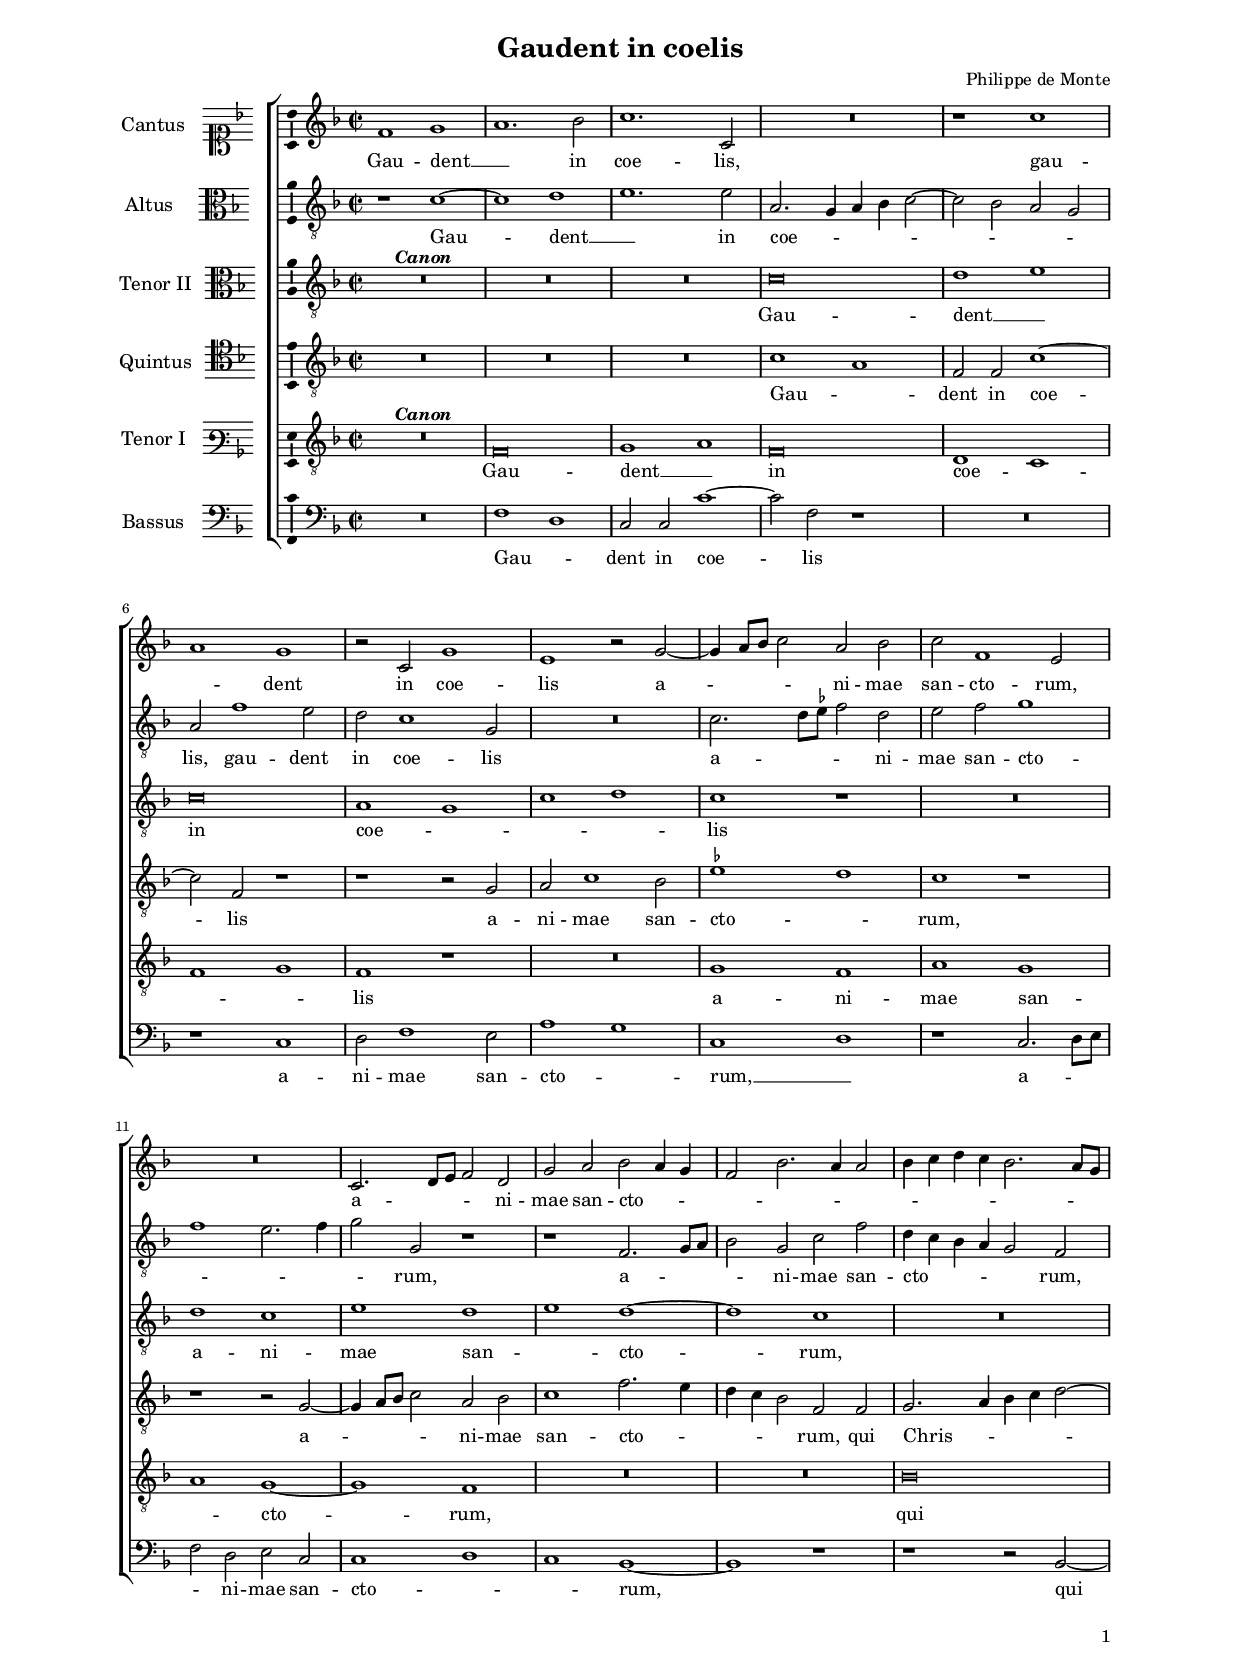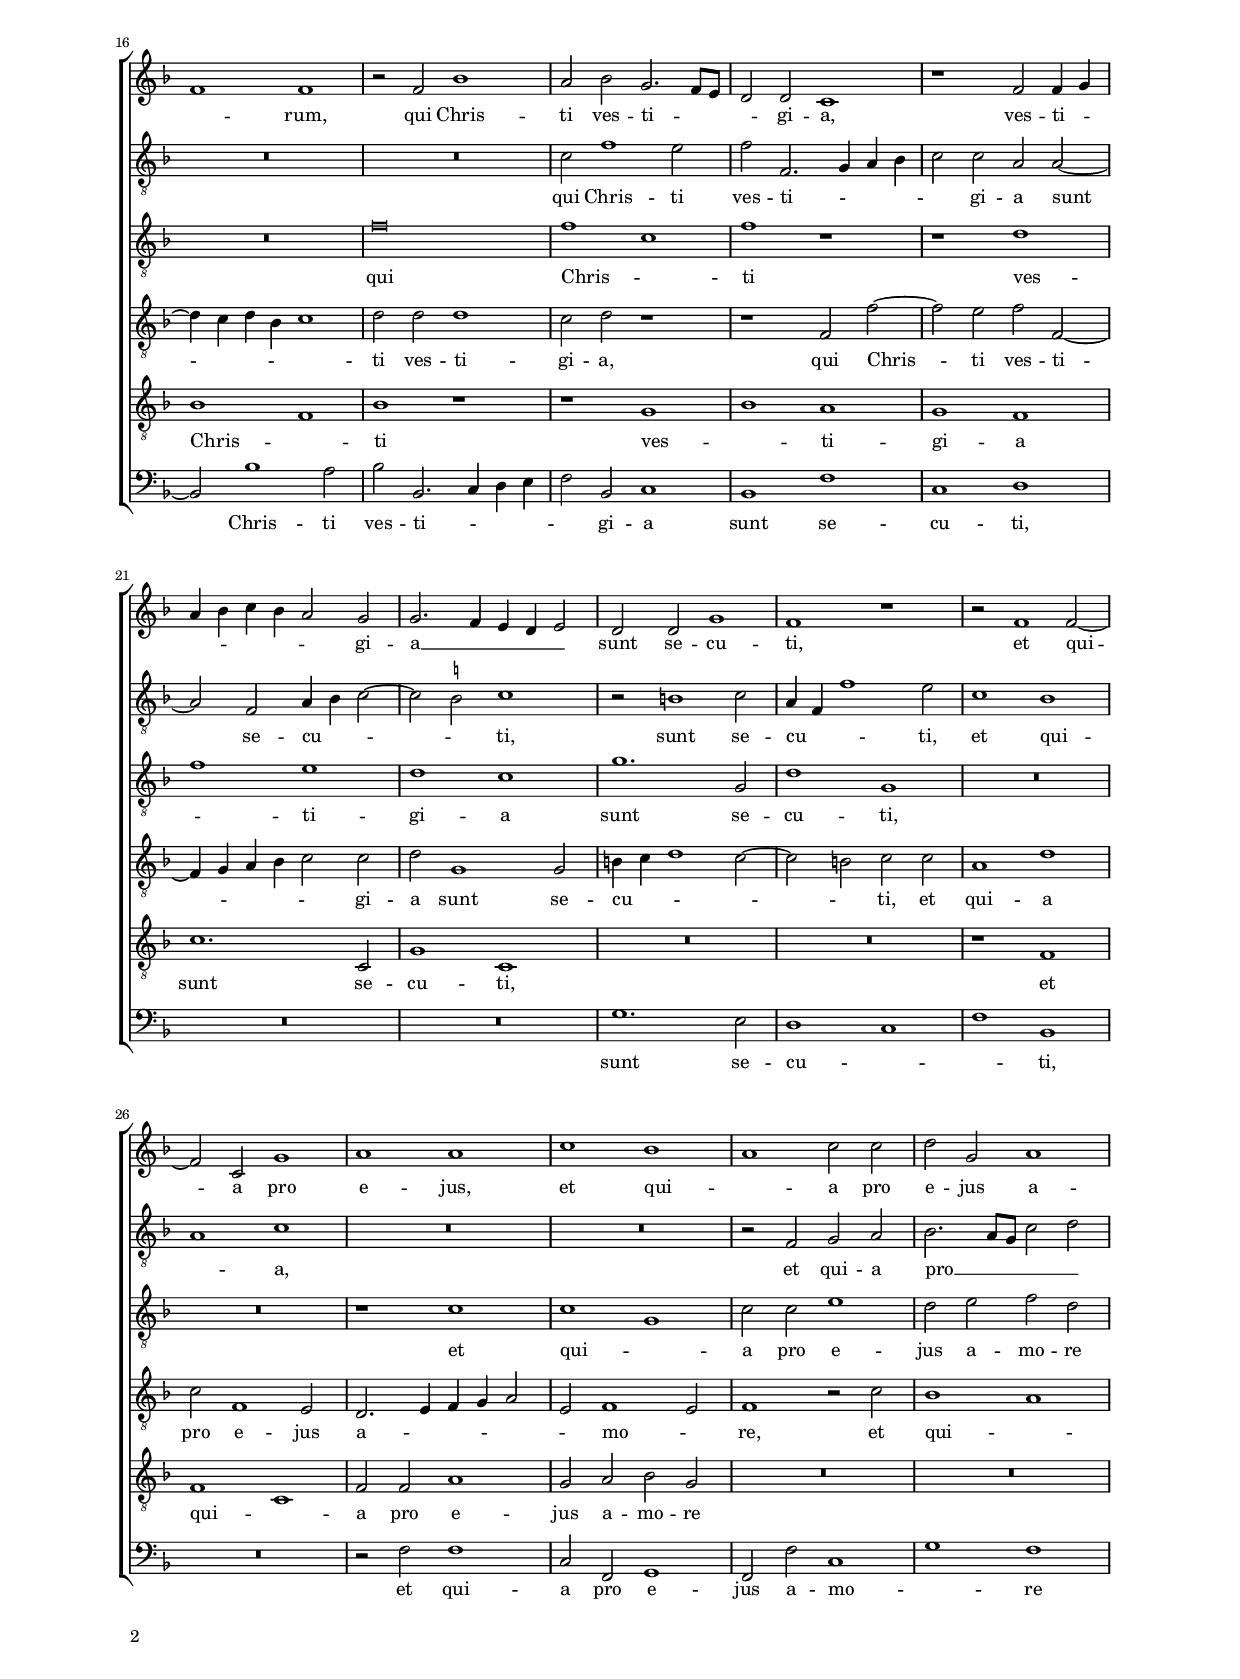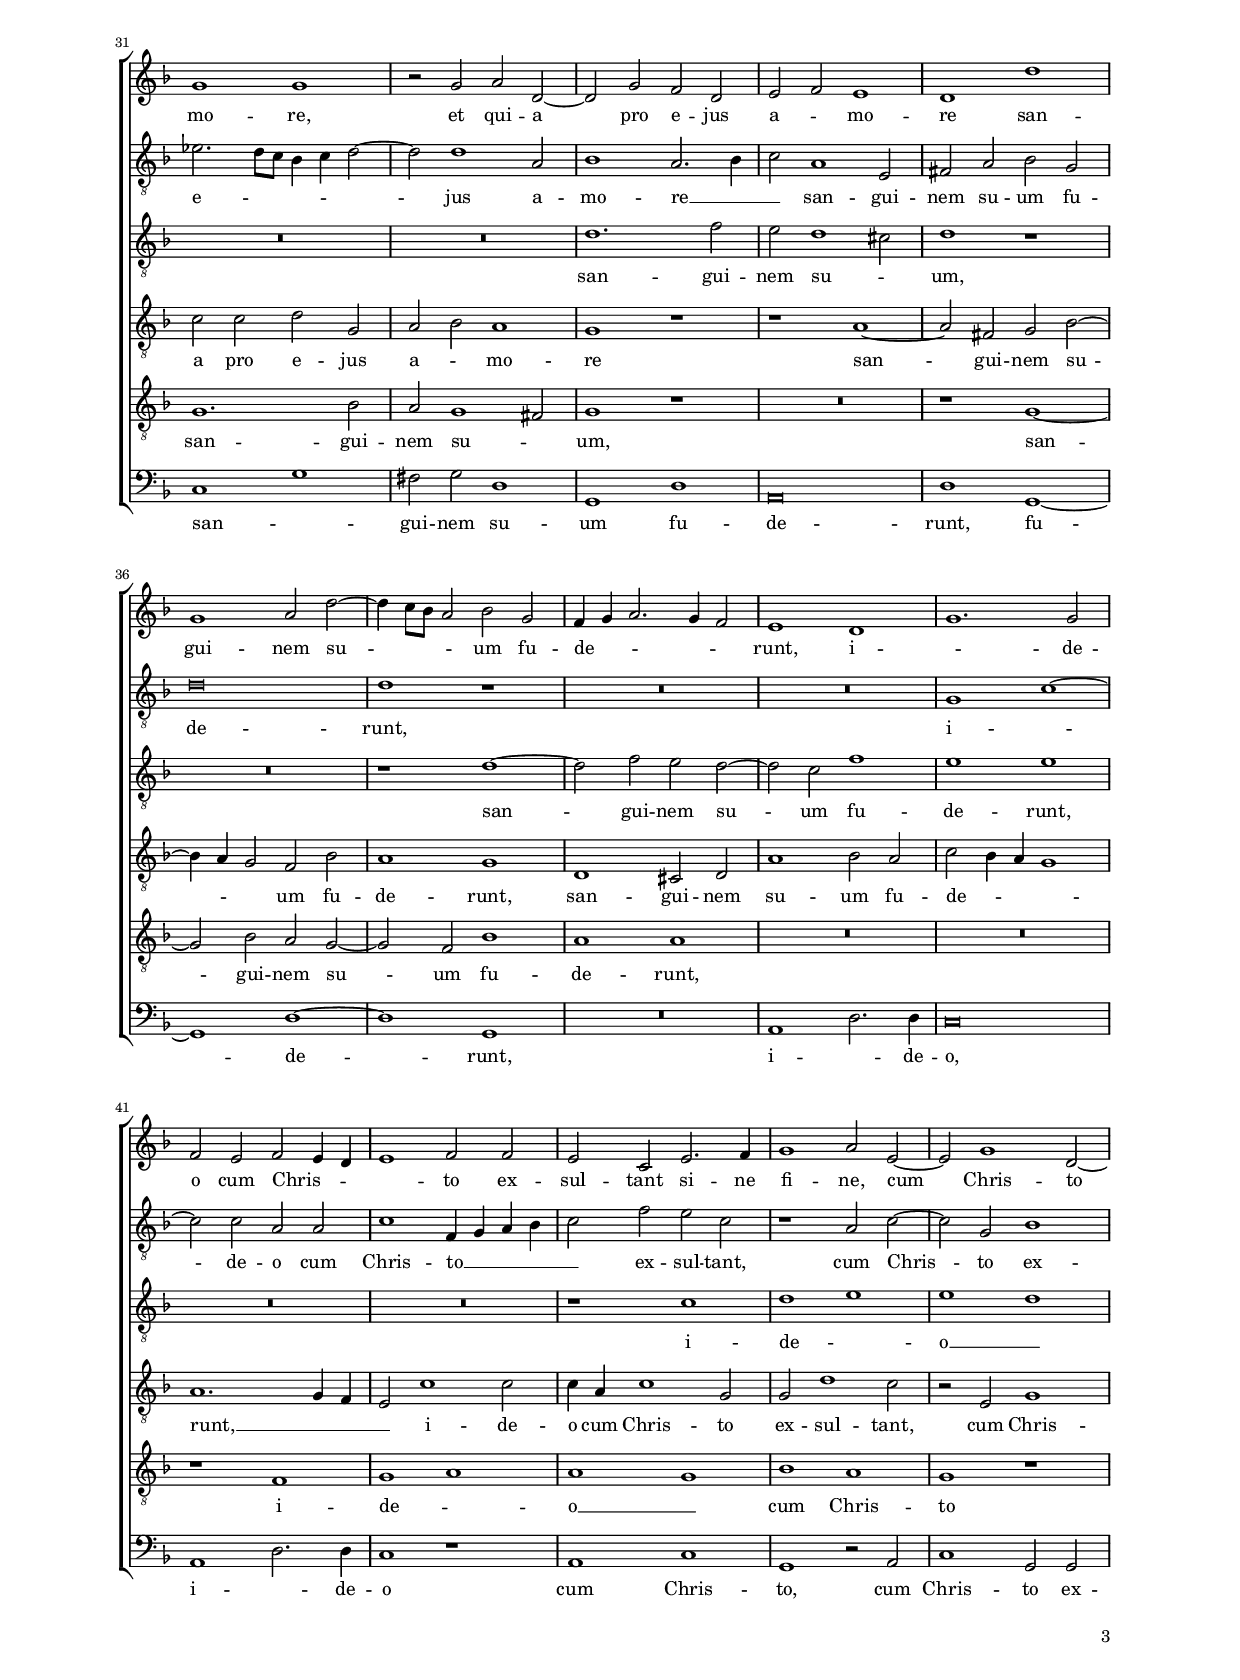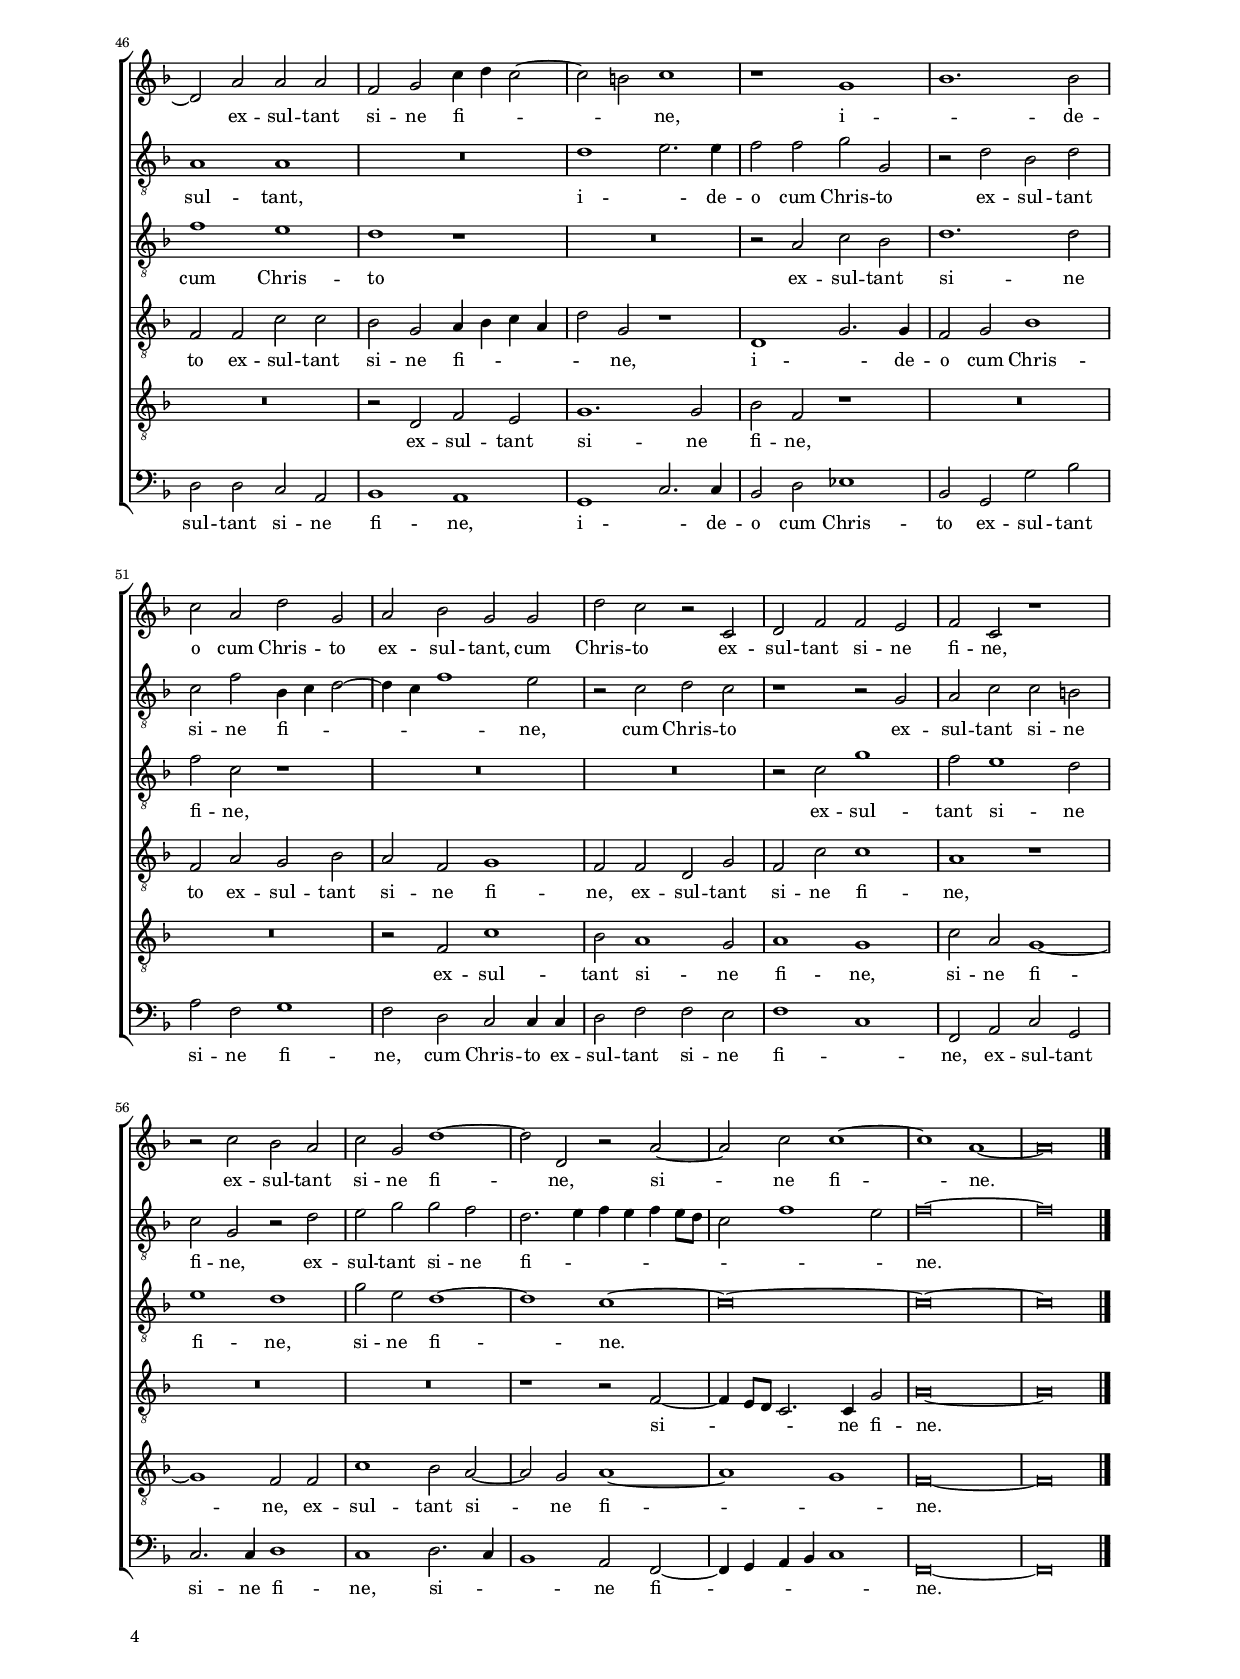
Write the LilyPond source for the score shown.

\header
{
  title="Gaudent in coelis"
  composer="Philippe de Monte"
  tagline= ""
}

\version "2.18.2"
\language deutsch
#(set-global-staff-size 15)
% #(set-default-paper-size "letter")
#(ly:set-option 'point-and-click #f)


\paper
	{
	top-margin = 1.5 \cm
	bottom-margin = 0.9 \cm
	left-margin = 2.2 \cm
	right-margin = 2.2 \cm
	ragged-bottom = ##f
	ragged-last-bottom = ##t
	print-page-number = ##f
	system-system-spacing = #'((basic-distance . 17) (minimum-distance . 14) (padding . 4) (strechability . 250))
        oddFooterMarkup=\markup   \fill-line { "" \fromproperty #'page:page-number-string }
        evenFooterMarkup=\markup  \fill-line { \fromproperty #'page:page-number-string "" }
        last-bottom-spacing = #'((basic-distance . 12) (minimum-distance . 7) (padding . 4))
	systems-per-page = 3
%       page-count = 3
%	min-systems-per-page = 3
	markup-system-spacing #'basic-distance = #12
%	print-all-headers = ##t
%	print-first-page-number = ##t
%	first-page-number = 1
	}

	
global = {
	\key f \major
	\time 2/2 \set Score.measureLength = #(ly:make-moment 2/1)
        \set Score.tempoHideNote = ##t
        \tempo 2 = 90
        \skip 1*2*61 \bar "|."
	}

	ficta = { \once \set suggestAccidentals = ##t }

	forget = #(define-music-function (parser location music) (ly:music?) #{
		\accidentalStyle forget
		$music
		\accidentalStyle default
		#})

	m = \melisma
	me = \melismaEnd
%	\mark \markup { \override #'(style . baroque) { \note  #"breve" #1 = \note #"breve." #1 } }



incipitcantus = \markup { \score {
	{
	\set Staff.instrumentName = \markup { \fontsize #1 "Cantus" }
	\key f \major
	\clef soprano
	s4 \bar ""
	}
	\layout  {
	raggedright = ##t
	indent = 1.6 \cm
	line-width = 2.2\cm
	\context { \Staff \remove Time_signature_engraver }
	\override Staff.Clef.Y-extent = #'(0 . 0)
	}} \hspace #1 }

      
incipitaltus = \markup { \score {
	{
	\set Staff.instrumentName = \markup { \fontsize #1 "Altus" }
	\key f \major
	\clef alto
	s4 \bar ""
	}
	\layout  {
	raggedright = ##t
	indent = 1.6 \cm
	line-width = 2.2\cm
	\context { \Staff \remove Time_signature_engraver }
	\override Staff.Clef.Y-extent = #'(0 . 0)
	}} \hspace #1 }


incipittenor = \markup { \score {
	{
	\set Staff.instrumentName = \markup { \fontsize #1 "Tenor II" }
	\key f \major
	\clef alto
	s4 \bar ""
	}
	\layout  {
	raggedright = ##t
	indent = 1.6 \cm
	line-width = 2.2\cm
	\context { \Staff \remove Time_signature_engraver }
	\override Staff.Clef.Y-extent = #'(0 . 0)
	}} \hspace #1 }
    
      
incipitquintus = \markup { \score {
	{
	\set Staff.instrumentName = \markup { \fontsize #1 "Quintus" }
	\key f \major
	\clef tenor
	s4 \bar ""
	}
	\layout  {
	raggedright = ##t
	indent = 1.6 \cm
	line-width = 2.2\cm
	\context { \Staff \remove Time_signature_engraver }
	\override Staff.Clef.Y-extent = #'(0 . 0)
	}} \hspace #1 }

      
 incipitsextus = \markup { \score {
	{
	\set Staff.instrumentName = \markup { \fontsize #1 "Tenor I" }
	\key f \major
	\clef varbaritone
	s4 \bar ""
	}
	\layout  {
	raggedright = ##t
	indent = 1.6 \cm
	line-width = 2.2\cm
	\context { \Staff \remove Time_signature_engraver }
	\override Staff.Clef.Y-extent = #'(0 . 0)
	}} \hspace #1 }
      

incipitbassus = \markup { \score {
	{
	\set Staff.instrumentName = \markup { \fontsize #1 "Bassus" }
	\key f \major
	\clef bass
	s4 \bar ""
	}
	\layout  {
	raggedright = ##t
	indent = 1.6 \cm
	line-width = 2.2\cm
	\context { \Staff \remove Time_signature_engraver }
	\override Staff.Clef.Y-extent = #'(0 . 0)
	}} \hspace #1 }


cantus =  \relative c''
	{
	f,1 g
	a1. b2
	c1. c,2
	R\breve
%5
	r1 c' |
	a1 g
	r2 c, g'1
	e1 r2 g~
	g4 a8 b c2 a b
%10
	c2 f,1 e2 |
	R\breve
	c2. d8 e f2 d
	g2 a b a4 g
	f2 b2. a4 a2
%15
	b4 c d c b2. a8 g |
	f1 f
	r2 f b1
	a2 b g2. f8 e
	d2 d c1
%20
	r1 f2 f4 g |
	a4 b c b a2 g
	g2. f4 e d e2
	d2 d g1
	f1 r
%25
	r2 f1 f2~ |
	f2 c g'1
	a1 a
	c1 b
	a1 c2 c
%30
	d2 g, a1 |
	g1 g
	r2 g a d,~
	d2 g f d
	e2 f e1
%35
	d1 d' |
	g,1 a2 d~
	d4 c8 b a2 b g
	f4 g a2. g4 f2
	e1 d
%40
	g1. g2 |
	f2 e f e4 d
	e1 f2 f
	e2 c e2. f4
	g1 a2 e~
%45
	e2 g1 d2~ |
	d2 a' a a
	f2 g c4 d c2~
	c2 h c1
	r1 g
%50
	b1. b2 |
	c2 a d g,
	a2 b g g
	d'2 c r c,
	d2 f f e
%55
	f2 c r1 |
	r2 c' b a
	c2 g d'1~
	d2 d, r a'~
	a2 c c1~
%60
	c1 a~ |
	a\breve |
	}


altus =  \relative c'
    {
	r1 c~
	c1 d
	e1. e2
	a,2. g4 a b c2~
%5
	c2 b a g |
	a2 f'1 e2
	d2 c1 g2
	R\breve
	c2. d8 \ficta es f2 d
%10
	e2 f g1 |
	f1 e2. f4
	g2 g, r1
	r1 f2. g8 a
	b2 g c f
%15
	d4 c b a g2 f |
	R\breve
	R\breve
	c'2 f1 e2
	f2 f,2. g4 a b
%20
	c2 c a a~ |
	a2 f a4 b c2~
	c2 \ficta h c1
	r2 h1 c2
	a4 f f'1 e2
%25
	c1 b |
	a1 c
	R\breve
	R\breve
	r2 f, g a
%30
	b2. a8 g c2 d |
	es2. d8 c b4 c d2~
	d2 d1 a2
	b1 a2. b4
	c2 a1 e2
%35
	fis2 a b g |
	d'\breve
	d1 r
	R\breve
	R\breve
%40
	g,1 c~ |
	c2 c a a
	c1 f,4 g a b
	c2 f e c
	r1 a2 c~
%45
	c2 g b1 |
	a1 a
	R\breve
	d1 e2. e4
	f2 f g g,
%50
	r2 d' b d |
	c2 f b,4 c d2~
	d4 c f1 e2
	r2 c d c
	r1 r2 g
%55
	a2 c c h |
	c2 g r d'
	e2 g g f
	d2. e4 f e f e8 d
	c2 f1 e2
%60
	f\breve~ |
	f\breve |
	}


tenor =  \relative c'
	{
    R\breve^\markup { \bold \italic "Canon" }
	R\breve
	R\breve
	c\breve
%5
	d1 e |
	c\breve
    a1 g
	c1 d
	c1 r
%10
	R\breve |
	d1 c
	e1 d
	e1 d~
	d1 c
%15
	R\breve |
	R\breve
	f\breve
    f1 c	
	f1 r
%20
	r1 d |
	f1 e
	d1 c
	g'1. g,2
	d'1 g,
%25
	R\breve |
	R\breve
	r1 c
	c1 g
	c2 c e1
%30
	d2 e f d |
	R\breve
	R\breve
	d1. f2
	e2 d1 cis2
%35
	d1 r |
	R\breve
	r1 d~
	d2 f e d~
	d2 c f1
%40
	e1 e |
	R\breve
	R\breve
	r1 c
	d1 e
%45
	e1 d |
	f1 e
	d1 r
	R\breve
	r2 a c b
%50
	d1. d2 |
	f2 c r1
	R\breve
	R\breve
	r2 c g'1
%55
	f2 e1 d2 |
	e1 d
	g2 e d1~
	d1 c~
	c\breve~
%60
	c\breve~ |
	c\breve |
	}

    
sextus  =  \relative c'
	{
    R\breve^\markup { \bold \italic "Canon" }
	f,\breve
	g1 a
	f\breve
%5
	d1 c |
	f1 g
	f1 r
	R\breve
	g1 f
%10
	a1 g |
	a1 g~
	g1 f
	R\breve
	R\breve
%15
	b\breve |
	b1 f
	b1 r
	r1 g
	b1 a
%20
	g1 f |
	c'1. c,2
	g'1 c,
	R\breve
	R\breve
%25
	r1 f |
	f1 c
	f2 f a1
	g2 a b g
	R\breve
%30
	R\breve |
	g1. b2
	a2 g1 fis2
	g1 r
	R\breve
%35
	r1 g~ |
	g2 b a g~
	g2 f b1
	a1 a
	R\breve
%40
	R\breve |
	r1 f
	g1 a
	a1 g
	b1 a
%45
	g1 r |
	R\breve
	r2 d f e
	g1. g2
	b2 f r1
%50
	R\breve |
	R\breve
	r2 f c'1
	b2 a1 g2
	a1 g
%55
	c2 a g1~ |
	g1 f2 f
	c'1 b2 a~
	a2 g a1~
	a1 g
%60
	f\breve~
	f\breve |
	}

    
quintus  =  \relative c'
	{
	R\breve
	R\breve
	R\breve
	c1 a
%5
	f2 f c'1~ |
	c2 f, r1
	r1 r2 g
	a2 c1 b2
	\ficta es1 d
%10
	c1 r |
	r1 r2 g~
	g4 a8 b c2 a b
	c1 f2. e4
	d4 c b2 f f
%15
	g2. a4 b c d2~ |
	d4 c d b c1
	d2 d d1
	c2 d r1
	r1 f,2 f'~
%20
	f2 e f f,~ |
	f4 g a b c2 c
	d2 g,1 g2
	h4 c d1 c2~
	c2 h c c
%25
	a1 d |
	c2 f,1 e2
	d2. e4 f4 g a2
    e2 f1 e2
	f1 r2 c'
%30
	b1 a |
	c2 c d g,
	a2 b a1
    g1 r
	r1 a~
%35
	a2 fis g b~ |
	b4 a g2 f b
	a1 g
	d1 cis2 d
	a'1 b2 a
%40
	c2 b4 a g1 |
	a1. g4 f
	e2 c'1 c2
	c4 a c1 g2
	g2 d'1 c2
%45
	r2 e, g1 |
	f2 f c' c
	b2 g a4 b c a
	d2 g, r1
	d1 g2. g4
%50
	f2 g b1 |
	f2 a g b
	a2 f g1
	f2 f d g
	f2 c' c1
%55
	a1 r |
	R\breve
	R\breve
	r1 r2 f~
	f4 e8 d c2. c4 g'2
%60
	a\breve~
	a\breve |
	}


bassus  =  \relative c
	{
	R\breve
	f1 d
	c2 c c'1~
	c2 f, r1
%5
	R\breve |
	r1 c
	d2 f1 e2
	a1 g
	c,1 d
%10
	r1 c2. d8 e |
	f2 d e c
	c1 d
	c1 b~
	b1 r
%15
	r1 r2 b~ |
	b2 b'1 a2
	b2 b,2. c4 d e
	f2 b, c1
	b1 f'
%20
	c1 d |
	R\breve
	R\breve
	g1. e2
	d1 c
%25
	f1 b, |
	R\breve
	r2 f' f1
	c2 f, g1
	f2 f' c1
%30
	g'1 f |
	c1 g'
	fis2 g d1
	g,1 d'
	a\breve
%35
	d1 g,~ |
	g1 d'~
	d1 g,
	R\breve
	a1 d2. d4
%40
	c\breve |
	a1 d2. d4
	c1 r
	a1 c
	g1 r2 a
%45
	c1 g2 g |
	d'2 d c a
	b1 a
	g1 c2. c4
	b2 d es1
%50
	b2 g g' b |
	a2 f g1
	f2 d c c4 c
	d2 f f e
	f1 c
%55
	f,2 a c g |
	c2. c4 d1
	c1 d2. c4
	b1 a2 f~
	f4 g a b c1
%60
	f,\breve~
	f\breve |
	}


lyricscantus = \lyricmode {
	Gau -- dent __ _ in coe -- lis,
    gau -- _ dent in coe -- lis
    a -- _ _ _ ni -- mae san -- cto -- rum,
    a -- _ _ _ ni -- mae san -- cto -- _ _ _ _ _ _ _ _ _ _ _ _ _ _ rum,
    qui Chris -- ti ves -- ti -- _ _ _ gi -- a,
    ves -- ti -- _ _ _ _ _ _ gi -- a __ _ _ _ _ sunt se -- cu -- ti,
    et qui -- a pro e -- jus,
    et qui -- _ a pro e -- jus a -- mo -- re,
    et qui -- a pro e -- jus a -- _ mo -- re
    san -- gui -- nem su -- _ _ _ um fu -- de -- _ _ _ _ runt,
    i -- _ de -- o cum Chris -- _ _ _ to ex -- sul -- tant si -- ne fi -- ne,
    cum Chris -- to ex -- sul -- tant si -- ne fi -- _ _ _ ne,
    i -- _ de -- o cum Chris -- to ex -- sul -- tant,
    cum Chris -- to ex -- sul -- tant si -- ne fi -- ne,
    ex -- sul -- tant si -- ne fi -- ne,
    si -- ne fi -- ne.
	}


lyricsaltus = \lyricmode {
	Gau -- dent __ _ in coe -- _ _ _ _ _ _ _ lis,
    gau -- dent in coe -- lis
    a -- _ _ _ ni -- mae san -- cto -- _ _ _ _ rum,
    a -- _ _ _ ni -- mae san -- cto -- _ _ _ _ rum,
    qui Chris -- ti ves -- ti -- _ _ _ _ gi -- a sunt se -- cu -- _ _ _ ti,
    sunt se -- cu -- _ _ ti,
    et qui -- _ a,
    et qui -- a pro __ _ _ _ _ e -- _ _ _ _ _ jus a -- mo -- re __ _ _
    san -- gui -- nem su -- um fu -- de -- runt,
    i -- _ de -- o cum Chris -- to __ _ _ _ _ ex -- sul -- tant,
    cum Chris -- to ex -- sul -- tant,
    i -- _ de -- o cum Chris -- to ex -- sul -- tant si -- ne fi -- _ _ _ _ ne,
    cum Chris -- to ex -- sul -- tant si -- ne fi -- ne,
    ex -- sul -- tant si -- ne fi -- _ _ _ _ _ _ _ _ _ ne.
	}


lyricstenor = \lyricmode {
	Gau -- dent __ _ in coe -- _ _ _ lis
    a -- ni -- mae san -- _ cto -- rum,
    qui Chris -- _ ti ves -- _ ti -- gi -- a sunt se -- cu -- ti,
    et qui -- _ a pro e -- jus a -- mo -- re
    san -- gui -- nem su -- _ um,
    san -- gui -- nem su -- um fu -- de -- runt,
    i -- de -- _ o __ _ cum Chris -- to ex -- sul -- tant si -- ne fi -- ne,
    ex -- sul -- tant si -- ne fi -- ne,
    si -- ne fi -- ne.
	}


lyricsquintus = \lyricmode {
	Gau -- _ dent in coe -- lis
    a -- ni -- mae san -- cto -- _ rum,
    a -- _ _ _ ni -- mae san -- cto -- _ _ _ _ rum,
    qui Chris -- _ _ _ _ _ _ _ _ ti ves -- ti -- gi -- a,
    qui Chris -- ti ves -- ti -- _ _ _ _ gi -- a sunt se -- cu -- _ _ _ _ ti,
    et qui -- a pro e -- jus a -- _ _ _ _ _ mo -- _ re,
    et qui -- _ a pro e -- jus a -- _ mo -- re
    san -- gui -- nem su -- _ _ um fu -- de -- runt,
    san -- gui -- nem su -- um fu -- de -- _ _ _ runt, __ _ _ _
    i -- de -- o cum Chris -- to ex -- sul -- tant,
    cum Chris -- to ex -- sul -- tant si -- ne fi -- _ _ _ _ ne,
    i -- _ de -- o cum Chris -- to ex -- sul -- tant si -- ne fi -- ne,
    ex -- sul -- tant si -- ne fi -- ne,
    si -- _ _ _ ne fi -- ne.
	}

    
lyricssextus = \lyricmode {
	Gau -- dent __ _ in coe -- _ _ _ lis
    a -- ni -- mae san -- _ cto -- rum,
    qui Chris -- _ ti ves -- _ ti -- gi -- a sunt se -- cu -- ti,
    et qui -- _ a pro e -- jus a -- mo -- re
    san -- gui -- nem su -- _ um,
    san -- gui -- nem su -- um fu -- de -- runt,
    i -- de -- _ o __ _ cum Chris -- to ex -- sul -- tant si -- ne fi -- ne,
    ex -- sul -- tant si -- ne fi -- ne,
    si -- ne fi -- ne,
    ex -- sul -- tant si -- ne fi -- _ ne.
	}

    
lyricsbassus = \lyricmode {
	Gau -- _ dent in coe -- lis
    a -- ni -- mae san -- cto -- _ rum, __ _
    a -- _ _ _ ni -- mae san -- cto -- _ _ rum,
    qui Chris -- ti ves -- ti -- _ _ _ _ gi -- a sunt se -- cu -- ti,
    sunt se -- cu -- _ _ ti,
    et qui -- a pro e -- jus a -- mo -- _ re
    san -- _ gui -- nem su -- um fu -- de -- runt,
    fu -- de -- runt,
    i -- _ de -- o,
    i -- _ de -- o cum Chris -- to,
    cum Chris -- to ex -- sul -- tant si -- ne fi -- ne,
    i -- _ de -- o cum Chris -- to ex -- sul -- tant si -- ne fi -- ne,
    cum Chris -- to ex -- sul -- tant si -- ne fi -- _ ne,
    ex -- sul -- tant si -- ne fi -- ne,
    si -- _ _ ne fi -- _ _ _ _ ne.
	}


\score
{  
        % \transpose {
	\new ChoirStaff \with { \override StaffGrouper.staff-staff-spacing.basic-distance = #12 }
	<<

	\new Staff << \global
	\new Voice="v1" {
		\set Staff.instrumentName=\incipitcantus
%		\set Staff.instrumentName= "S"
		\set Staff.midiInstrument = "reed organ"
		\clef violin
		\cantus }
	\new Lyrics \lyricsto "v1" {\lyricscantus }
	>>


	\new Staff << \global
	\new Voice="v2" {
		\set Staff.instrumentName=\incipitaltus
%		\set Staff.instrumentName= "A"
		\set Staff.midiInstrument = "reed organ"
                \clef "G_8"
		\altus}
	\new Lyrics \lyricsto "v2" {\lyricsaltus }
	>>


	\new Staff << \global
	\new Voice="v3" {
		\set Staff.instrumentName=\incipittenor
%		\set Staff.instrumentName= "T"
		\set Staff.midiInstrument = "reed organ"
		\clef "G_8"
		\tenor }
	\new Lyrics \lyricsto "v3" {\lyricstenor }
	>>


	\new Staff << \global
	\new Voice="v5" {
		\set Staff.instrumentName=\incipitquintus
%		\set Staff.instrumentName= "Q"
		\set Staff.midiInstrument = "reed organ"
		\clef "G_8"
		\quintus}
	\new Lyrics \lyricsto "v5" {\lyricsquintus }
	>>
    

	\new Staff << \global
	\new Voice="v6" {
		\set Staff.instrumentName=\incipitsextus
%		\set Staff.instrumentName= "Q"
		\set Staff.midiInstrument = "reed organ"
		\clef "G_8"
		\sextus}
	\new Lyrics \lyricsto "v6" {\lyricssextus }
	>>


	\new Staff << \global
	\new Voice="v4" {
		\set Staff.instrumentName=\incipitbassus
%		\set Staff.instrumentName= "B"
		\set Staff.midiInstrument = "reed organ"
		\clef bass 
		\bassus }
	\new Lyrics \lyricsto "v4" {\lyricsbassus}
	>>

	>>
	% } % transpose

	\layout
	{
	indent = 2.5\cm
%	\context { \Lyrics \override VerticalAxisGroup.nonstaff-relatedstaff-spacing.padding = #1.4 }
%	\context { \Lyrics \override LyricText.font-size = #1 }
	\context { \Staff \override TimeSignature.break-visibility = #end-of-line-invisible }
	\context { \Staff \consists "Ambitus_engraver" }
%	\context { \Voice \override Slur.transparent = ##t }
	\context { \Score \override BarNumber.padding = #2 }
	\context { \Voice \override NoteHead.style = #'baroque }
	}

\midi
	{
    	
	}

}


% EOF
